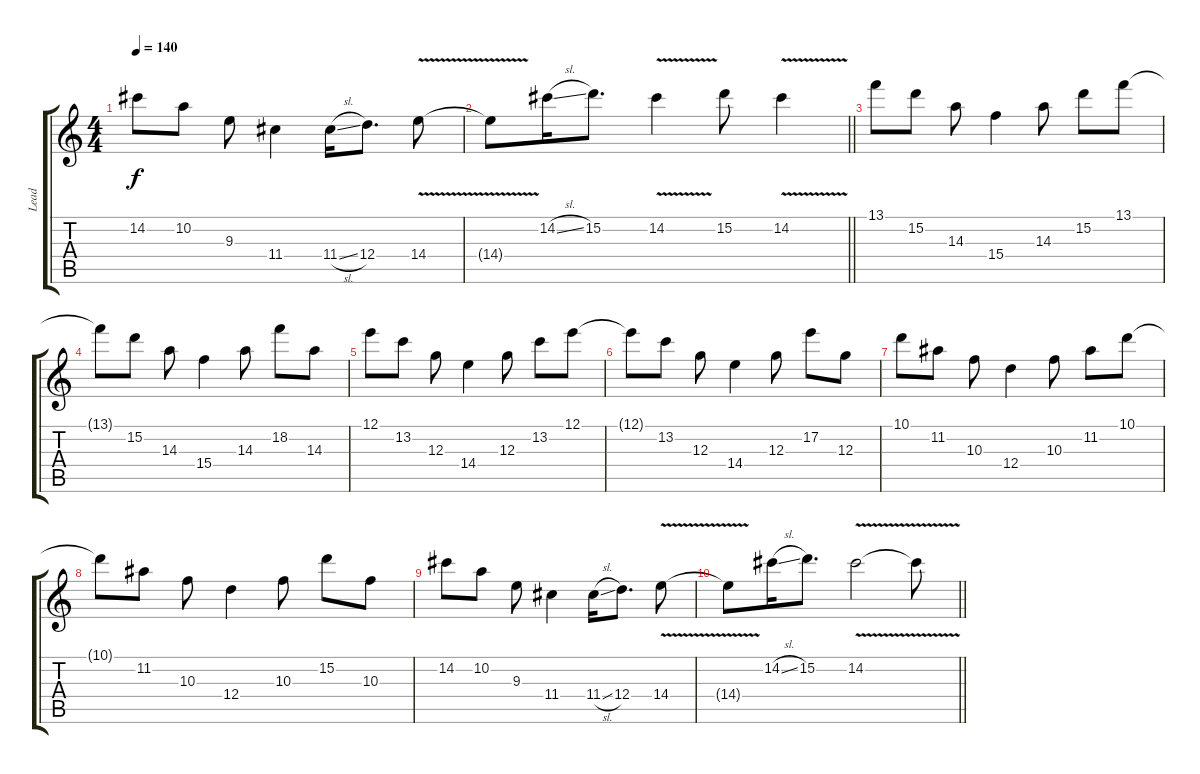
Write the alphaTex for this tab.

\track ("Lead" "Lead") {instrument distortionguitar}
\staff {score tabs}
\tuning (E4 B3 G3 D3 A2 D2) {hide}
\ts (4 4)
\tempo 140
\clef g2
\ks c
14.2.8{dy f} 10.2.8 9.3.8 11.4.4 11.4{sl}.16 12.4.8{d} 14.4{v}.8 |
\barLineRight lightlight
14.4{t}.8 14.2{sl}.16 15.2.8{d} 14.2{v}.4 15.2.8 14.2{v}.4 |
\section ("" " ")
13.1.8{balance 16} 15.2.8 14.3.8 15.4.4 14.3.8 15.2.8 13.1.8 |
13.1{t}.8 15.2.8 14.3.8 15.4.4 14.3.8 18.2.8 14.3.8 |
12.1.8 13.2.8 12.3.8 14.4.4 12.3.8 13.2.8 12.1.8 |
12.1{t}.8 13.2.8{volume 0} 12.3.8 14.4.4 12.3.8 17.2.8 12.3.8 |
10.1.8 11.2.8 10.3.8 12.4.4 10.3.8 11.2.8 10.1.8 |
10.1{t}.8 11.2.8 10.3.8 12.4.4 10.3.8 15.2.8 10.3.8 |
14.2.8 10.2.8 9.3.8 11.4.4 11.4{sl}.16 12.4.8{d} 14.4{v}.8 |
\barLineRight lightlight
14.4{t}.8 14.2{sl}.16 15.2.8{d} 14.2{v}.2 14.2{t}.8
